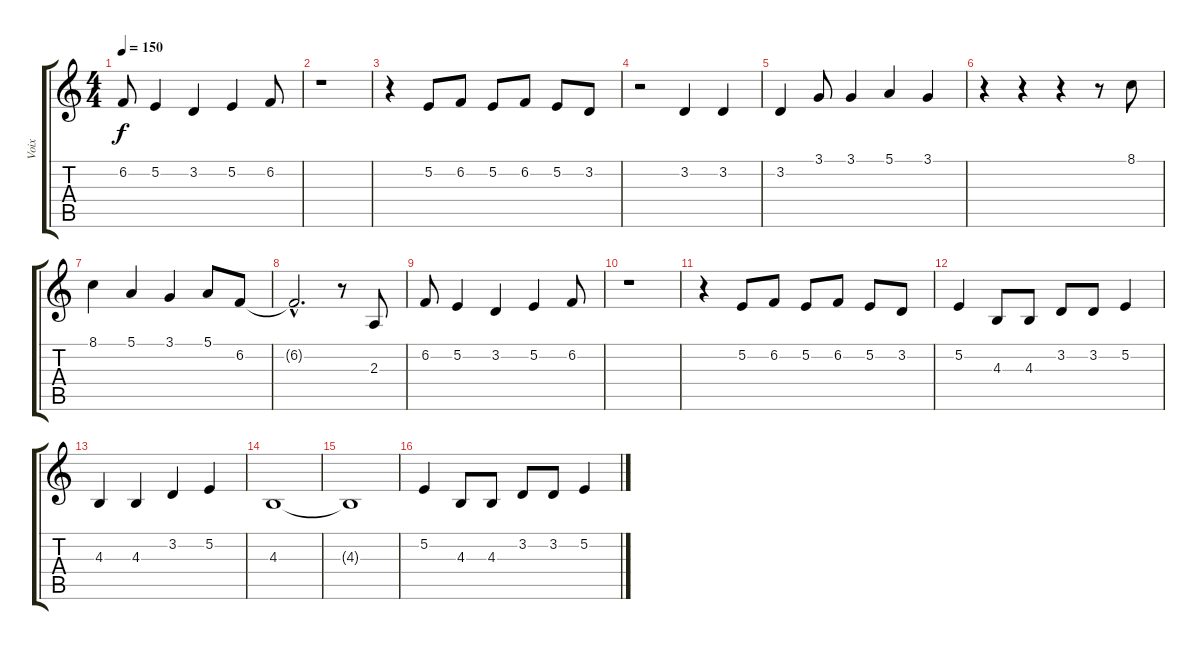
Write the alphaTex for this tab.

\track ("Voix" "Voix") {instrument electricgrandpiano}
\staff {score tabs}
\tuning (E4 B3 G3 D3 A2 E2) {hide}
\ts (4 4)
\tempo 150
\clef g2
\ks c
6.2.8{dy f} 5.2.4 3.2.4 5.2.4 6.2.8 |
r.1 |
r.4 5.2.8 6.2.8 5.2.8 6.2.8 5.2.8 3.2.8 |
r.2 3.2.4 3.2.4 |
3.2.4 3.1.8 3.1.4 5.1.4 3.1.4 |
r.4 r.4 r.4 r.8 8.1.8 |
8.1.4 5.1.4 3.1.4 5.1.8 6.2.8 |
6.2{hac t}.2{d} r.8 2.3.8 |
6.2.8 5.2.4 3.2.4 5.2.4 6.2.8 |
r.1 |
r.4 5.2.8 6.2.8 5.2.8 6.2.8 5.2.8 3.2.8 |
5.2.4 4.3.8 4.3.8 3.2.8 3.2.8 5.2.4 |
4.3.4 4.3.4 3.2.4 5.2.4 |
4.3.1 |
4.3{t}.1 |
5.2.4 4.3.8 4.3.8 3.2.8 3.2.8 5.2.4
